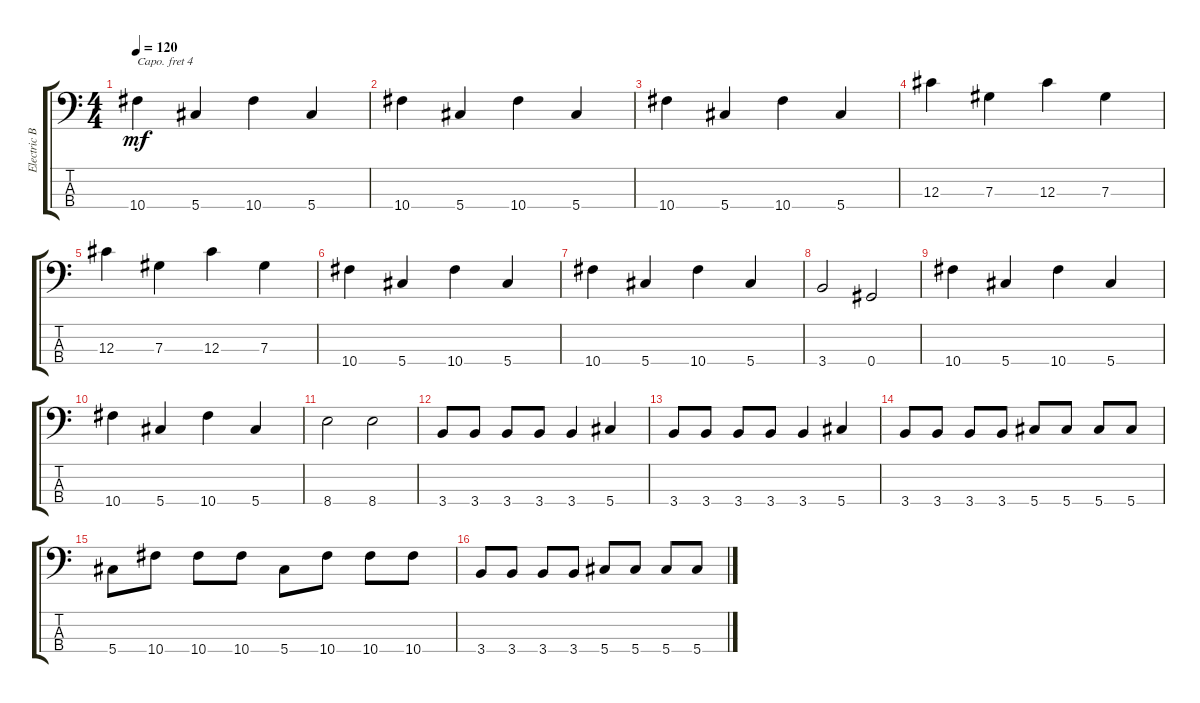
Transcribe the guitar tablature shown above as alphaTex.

\track ("Electric Bass" "Electric B") {instrument electricbassfinger}
\staff {score tabs}
\capo 4
\tuning (G2 D2 A1 E1) {hide}
\ts (4 4)
\tempo 120
\clef f4
\ks c
10.4.4{dy mf} 5.4.4 10.4.4 5.4.4 |
10.4.4 5.4.4 10.4.4 5.4.4 |
10.4.4 5.4.4 10.4.4 5.4.4 |
12.3.4 7.3.4 12.3.4 7.3.4 |
12.3.4 7.3.4 12.3.4 7.3.4 |
10.4.4 5.4.4 10.4.4 5.4.4 |
10.4.4 5.4.4 10.4.4 5.4.4 |
3.4.2 0.4.2 |
10.4.4 5.4.4 10.4.4 5.4.4 |
10.4.4 5.4.4 10.4.4 5.4.4 |
8.4.2 8.4.2 |
3.4.8 3.4.8 3.4.8 3.4.8 3.4.4 5.4.4 |
3.4.8 3.4.8 3.4.8 3.4.8 3.4.4 5.4.4 |
3.4.8 3.4.8 3.4.8 3.4.8 5.4.8 5.4.8 5.4.8 5.4.8 |
5.4.8 10.4.8 10.4.8 10.4.8 5.4.8 10.4.8 10.4.8 10.4.8 |
3.4.8 3.4.8 3.4.8 3.4.8 5.4.8 5.4.8 5.4.8 5.4.8
